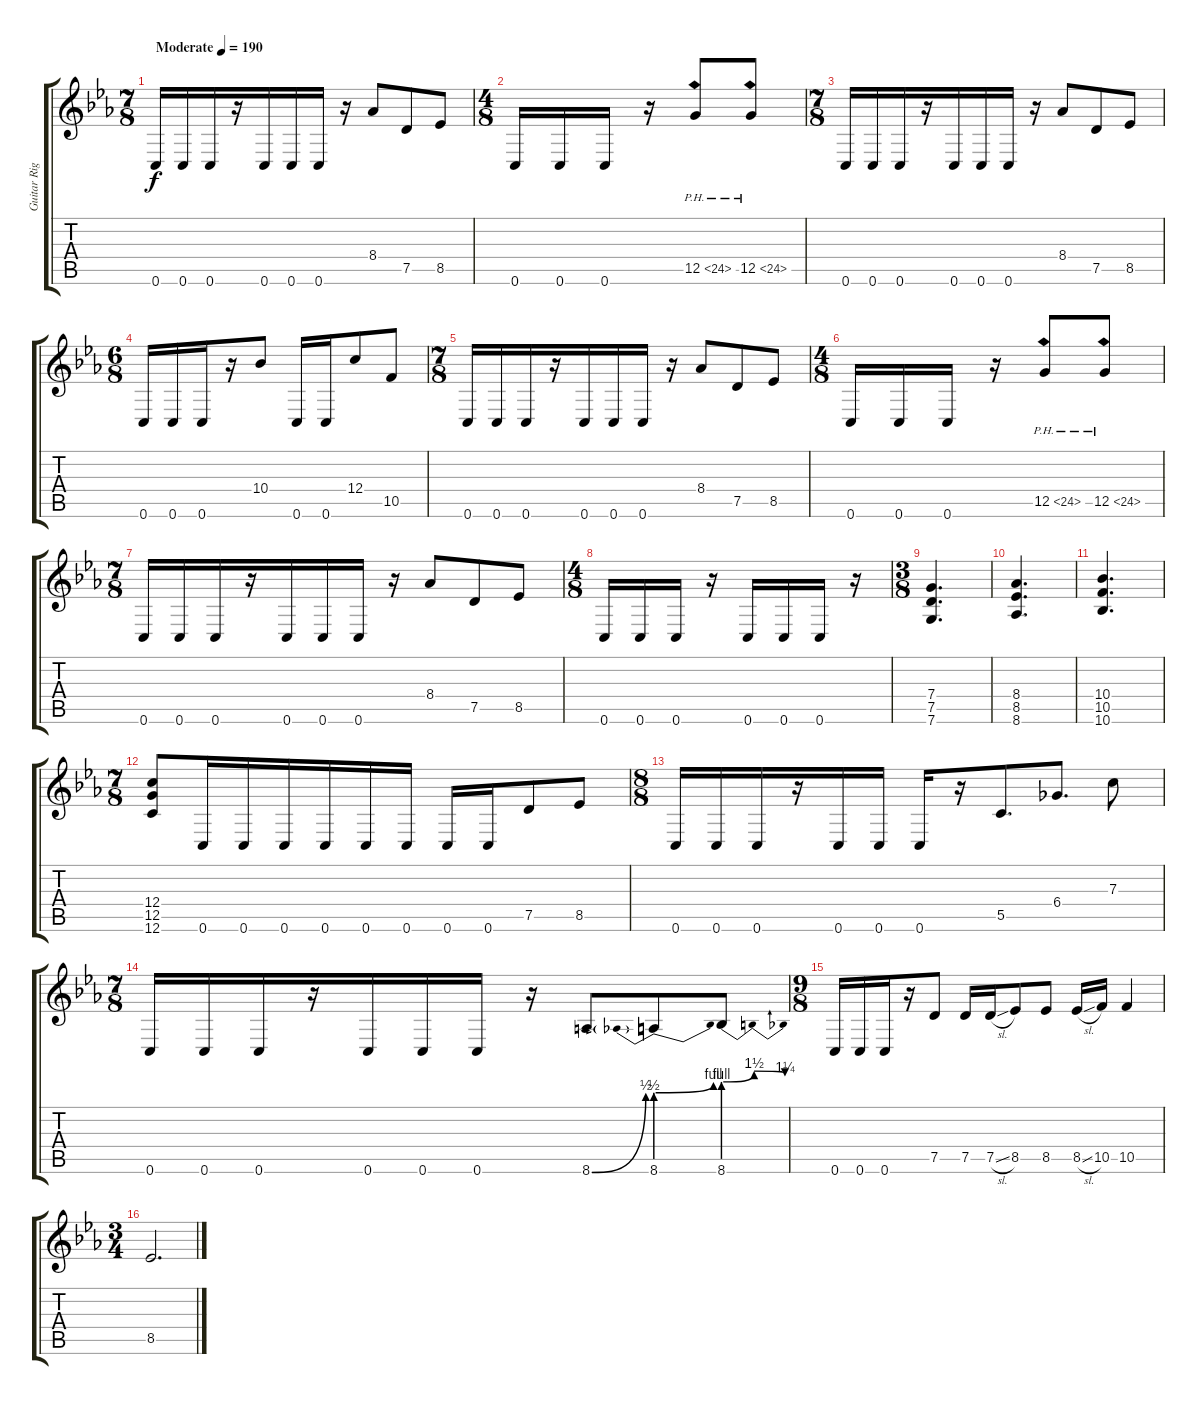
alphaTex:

\track ("Guitar Right" "Guitar Rig") {instrument distortionguitar}
\staff {score tabs}
\tuning (D4 A3 F3 C3 G2 C2) {hide}
\ts (7 8)
\tempo (190 "Moderate")
\clef g2
\ks eb
0.6.16{dy f instrument distortionguitar} 0.6.16 0.6.16 r.16 0.6.16 0.6.16 0.6.16 r.16 8.4.8 7.5.8 8.5.8 |
\ts (4 8)
0.6.16 0.6.16 0.6.16 r.16 12.5{ph 12}.8 12.5{ph 12}.8 |
\ts (7 8)
0.6.16 0.6.16 0.6.16 r.16 0.6.16 0.6.16 0.6.16 r.16 8.4.8 7.5.8 8.5.8 |
\ts (6 8)
0.6.16 0.6.16 0.6.16 r.16 10.4.8 0.6.16 0.6.16 12.4.8 10.5.8 |
\ts (7 8)
0.6.16 0.6.16 0.6.16 r.16 0.6.16 0.6.16 0.6.16 r.16 8.4.8 7.5.8 8.5.8 |
\ts (4 8)
0.6.16 0.6.16 0.6.16 r.16 12.5{ph 12}.8 12.5{ph 12}.8 |
\ts (7 8)
0.6.16 0.6.16 0.6.16 r.16 0.6.16 0.6.16 0.6.16 r.16 8.4.8 7.5.8 8.5.8 |
\ts (4 8)
0.6.16 0.6.16 0.6.16 r.16 0.6.16 0.6.16 0.6.16 r.16 |
\ts (3 8)
(7.4 7.5 7.6).4{d} |
(8.4 8.5 8.6).4{d} |
(10.4 10.5 10.6).4{d} |
\ts (7 8)
(12.4 12.5 12.6).8 0.6.16 0.6.16 0.6.16 0.6.16 0.6.16 0.6.16 0.6.16 0.6.16 7.5.8 8.5.8 |
\ts (8 8)
0.6.16 0.6.16 0.6.16 r.16 0.6.16 0.6.16 0.6.16 r.16 5.5.8{d} 6.4.8{d} 7.3.8 |
\ts (7 8)
0.6.16 0.6.16 0.6.16 r.16 0.6.16 0.6.16 0.6.16 r.16 8.6{be (bend 0 0 60 2)}.8 8.6{be (prebendbend 0 2 60 4)}.8 8.6{be (bendrelease 0 4 30 6 45 6 60 5)}.8 |
\ts (9 8)
0.6.16 0.6.16 0.6.16 r.16 7.5.8 7.5.16 7.5{sl}.16 8.5.8 8.5.8 8.5{sl}.16 10.5.16 10.5.4 |
\ts (3 4)
8.5.2{d}
